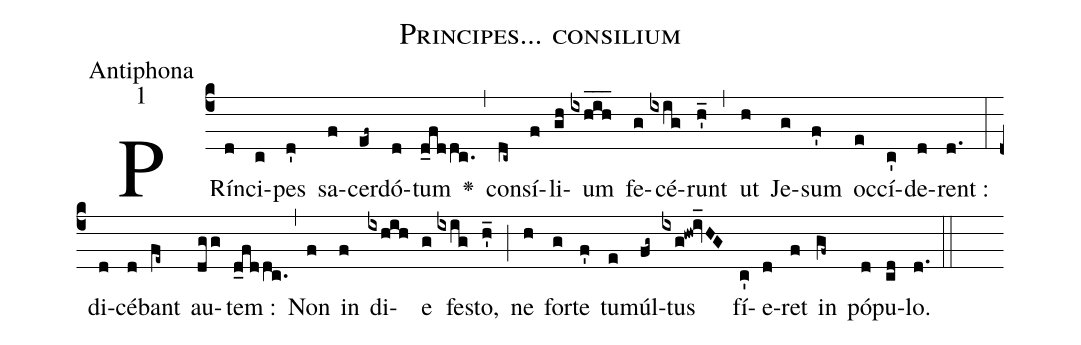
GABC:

name:Principes... consilium;
office-part:Antiphona;
mode:1;
%%
(c4) PRín(d)ci(c)pes(d') sa(f)cer(ef~)dó(d)tum(d_fddc.) <v>\greheightstar</v>(,)
con(dc~)sí(f)li(gh)um(ixh_i_h_) fe(g)cé(ixig)runt(h'_) (,)
ut(h) Je(g)sum(f') oc(e)cí(c')de(d)rent :(d.) (:)
di(d)cé(d)bant(fe~) au(dgg)tem :(d_fddc.) (,)
Non(f) in(f) di(ixhih)e(g) fe(ixig)sto,(h'_) (;)
ne(h) for(g)te(f') tu(e)múl(fg~)tus(ixg!hw!iv_HG) fí(c')e(d)ret(f) in(gf~) pó(d)pu(cd)lo.(d.) (::)
